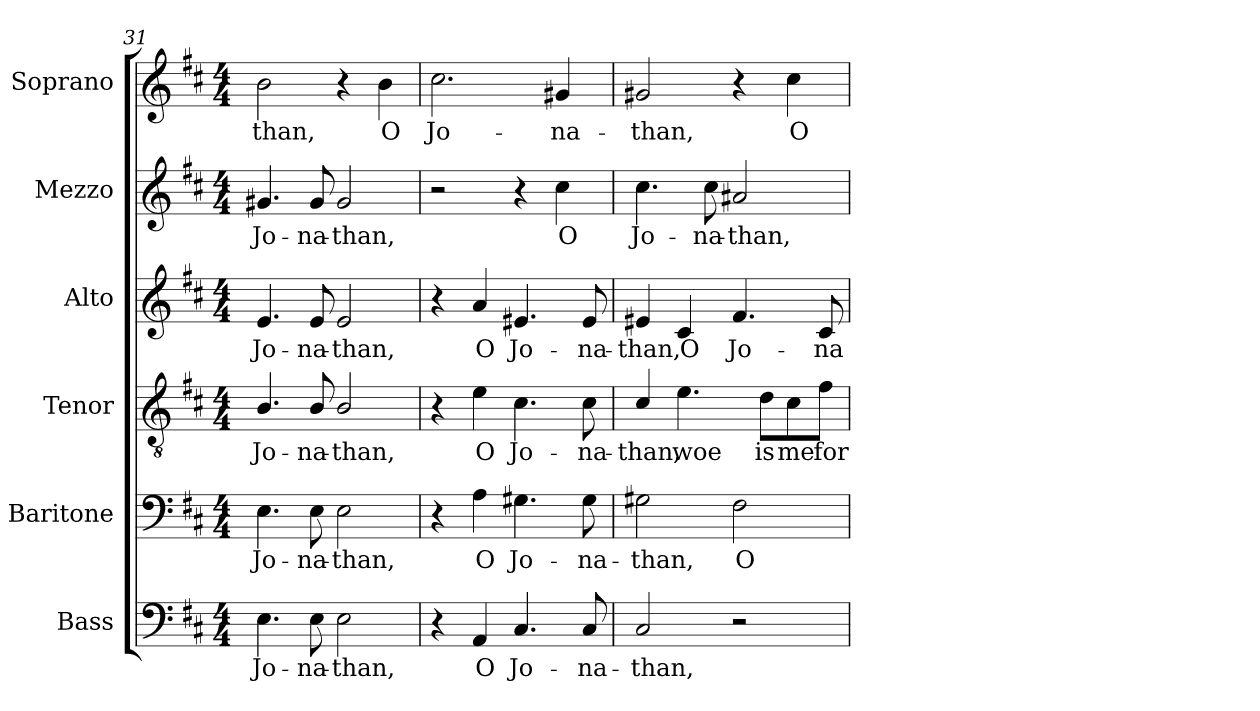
**kern	**text	**kern	**text	**kern	**text	**kern	**text	**kern	**text	**kern	**text
*part6	*part6	*part5	*part5	*part4	*part4	*part3	*part3	*part2	*part2	*part1	*part1
*staff6	*staff6	*staff5	*staff5	*staff4	*staff4	*staff3	*staff3	*staff2	*staff2	*staff1	*staff1
*I"Bass	*	*I"Baritone	*	*I"Tenor	*	*I"Alto	*	*I"Mezzo	*	*I"Soprano	*
*I'B	*	*I'Bar	*	*I'T.	*	*I'A	*	*I'M	*	*I'S	*
*clefF4	*	*clefF4	*	*clefGv2	*	*clefG2	*	*clefG2	*	*clefG2	*
*	*	*	*	*ITrd7c12	*	*	*	*	*	*	*
*k[f#c#]	*	*k[f#c#]	*	*k[f#c#]	*	*k[f#c#]	*	*k[f#c#]	*	*k[f#c#]	*
*D:	*	*D:	*	*D:	*	*D:	*	*D:	*	*D:	*
*M4/4	*	*M4/4	*	*M4/4	*	*M4/4	*	*M4/4	*	*M4/4	*
=31	=31	=31	=31	=31	=31	=31	=31	=31	=31	=31	=31
!	!LO:LY:b:color=#000000	!	!	!	!	!	!	!	!	!	!
!	!	!	!LO:LY:b:color=#000000	!	!	!	!	!	!	!	!
!	!	!	!	!	!LO:LY:b:color=#000000	!	!	!	!	!	!
!	!	!	!	!	!	!	!LO:LY:b:color=#000000	!	!	!	!
!	!	!	!	!	!	!	!	!	!LO:LY:b:color=#000000	!	!
!	!	!	!	!	!	!	!	!	!	!	!LO:LY:b:color=#000000
4.Ei\	Jo-	4.Ei\	Jo-	4.BBi/	Jo-	4.ei/	Jo-	4.g#Xi/	Jo-	2bi\	-than,
!	!LO:LY:b:color=#000000	!	!	!	!	!	!	!	!	!	!
!	!	!	!LO:LY:b:color=#000000	!	!	!	!	!	!	!	!
!	!	!	!	!	!LO:LY:b:color=#000000	!	!	!	!	!	!
!	!	!	!	!	!	!	!LO:LY:b:color=#000000	!	!	!	!
!	!	!	!	!	!	!	!	!	!LO:LY:b:color=#000000	!	!
8Ei\	na-	8Ei\	-na-	8BBi/	na-	8ei/	na-	8g#i/	-na-	.	.
!	!LO:LY:b:color=#000000	!	!	!	!	!	!	!	!	!	!
!	!	!	!LO:LY:b:color=#000000	!	!	!	!	!	!	!	!
!	!	!	!	!	!LO:LY:b:color=#000000	!	!	!	!	!	!
!	!	!	!	!	!	!	!LO:LY:b:color=#000000	!	!	!	!
!	!	!	!	!	!	!	!	!	!LO:LY:b:color=#000000	!	!
2Ei\	than,	2Ei\	-than,	2BBi/	than,	2ei/	than,	2g#i/	-than,	4r	.
!	!	!	!	!	!	!	!	!	!	!	!LO:LY:b:color=#000000
.	.	.	.	.	.	.	.	.	.	4bi\	O
=32	=32	=32	=32	=32	=32	=32	=32	=32	=32	=32	=32
!	!	!	!	!	!	!	!	!	!	!	!LO:LY:b:color=#000000
4r	.	4r	.	4r	.	4r	.	2r	.	2.cc#i\	Jo-
!	!LO:LY:b:color=#000000	!	!	!	!	!	!	!	!	!	!
!	!	!	!LO:LY:b:color=#000000	!	!	!	!	!	!	!	!
!	!	!	!	!	!LO:LY:b:color=#000000	!	!	!	!	!	!
!	!	!	!	!	!	!	!LO:LY:b:color=#000000	!	!	!	!
4AAi/	O	4Ai\	O	4Ei\	O	4ai/	O	.	.	.	.
!	!LO:LY:b:color=#000000	!	!	!	!	!	!	!	!	!	!
!	!	!	!LO:LY:b:color=#000000	!	!	!	!	!	!	!	!
!	!	!	!	!	!LO:LY:b:color=#000000	!	!	!	!	!	!
!	!	!	!	!	!	!	!LO:LY:b:color=#000000	!	!	!	!
4.C#i/	Jo-	4.G#Xi\	Jo-	4.C#i\	Jo-	4.e#Xi/	Jo-	4r	.	.	.
!	!	!	!	!	!	!	!	!	!LO:LY:b:color=#000000	!	!
!	!	!	!	!	!	!	!	!	!	!	!LO:LY:b:color=#000000
.	.	.	.	.	.	.	.	4cc#i\	O	4g#Xi/	-na-
!	!LO:LY:b:color=#000000	!	!	!	!	!	!	!	!	!	!
!	!	!	!LO:LY:b:color=#000000	!	!	!	!	!	!	!	!
!	!	!	!	!	!LO:LY:b:color=#000000	!	!	!	!	!	!
!	!	!	!	!	!	!	!LO:LY:b:color=#000000	!	!	!	!
8C#i/	na-	8G#i\	na-	8C#i\	na-	8e#i/	na-	.	.	.	.
!!LO:PB:g=z
=33	=33	=33	=33	=33	=33	=33	=33	=33	=33	=33	=33
!	!LO:LY:b:color=#000000	!	!	!	!	!	!	!	!	!	!
!	!	!	!LO:LY:b:color=#000000	!	!	!	!	!	!	!	!
!	!	!	!	!	!LO:LY:b:color=#000000	!	!	!	!	!	!
!	!	!	!	!	!	!	!LO:LY:b:color=#000000	!	!	!	!
!	!	!	!	!	!	!	!	!	!LO:LY:b:color=#000000	!	!
!	!	!	!	!	!	!	!	!	!	!	!LO:LY:b:color=#000000
2C#i/	than,	2G#Xi\	than,	4C#i/	than,	4e#Xi/	than,	4.cc#i\	Jo-	2g#Xi/	than,
!	!	!	!	!	!LO:LY:b:color=#000000	!	!	!	!	!	!
!	!	!	!	!	!	!	!LO:LY:b:color=#000000	!	!	!	!
.	.	.	.	4.Ei\	woe	4c#i/	O	.	.	.	.
!	!	!	!	!	!	!	!	!	!LO:LY:b:color=#000000	!	!
.	.	.	.	.	.	.	.	8cc#i\	na-	.	.
!	!	!	!LO:LY:b:color=#000000	!	!	!	!	!	!	!	!
!	!	!	!	!	!	!	!LO:LY:b:color=#000000	!	!	!	!
!	!	!	!	!	!	!	!	!	!LO:LY:b:color=#000000	!	!
2r	.	2F#i\	O	.	.	4.f#i/	Jo-	2a#Xi/	than,	4r	.
!	!	!	!	!	!LO:LY:b:color=#000000	!	!	!	!	!	!
.	.	.	.	8Di\L	is	.	.	.	.	.	.
!	!	!	!	!	!LO:LY:b:color=#000000	!	!	!	!	!	!
!	!	!	!	!	!	!	!	!	!	!	!LO:LY:b:color=#000000
.	.	.	.	8C#i\	me	.	.	.	.	4cc#i\	O
!	!	!	!	!	!LO:LY:b:color=#000000	!	!	!	!	!	!
!	!	!	!	!	!	!	!LO:LY:b:color=#000000	!	!	!	!
.	.	.	.	8F#i\J	for	8c#i/	na-	.	.	.	.
=	=	=	=	=	=	=	=	=	=	=	=
*-	*-	*-	*-	*-	*-	*-	*-	*-	*-	*-	*-
